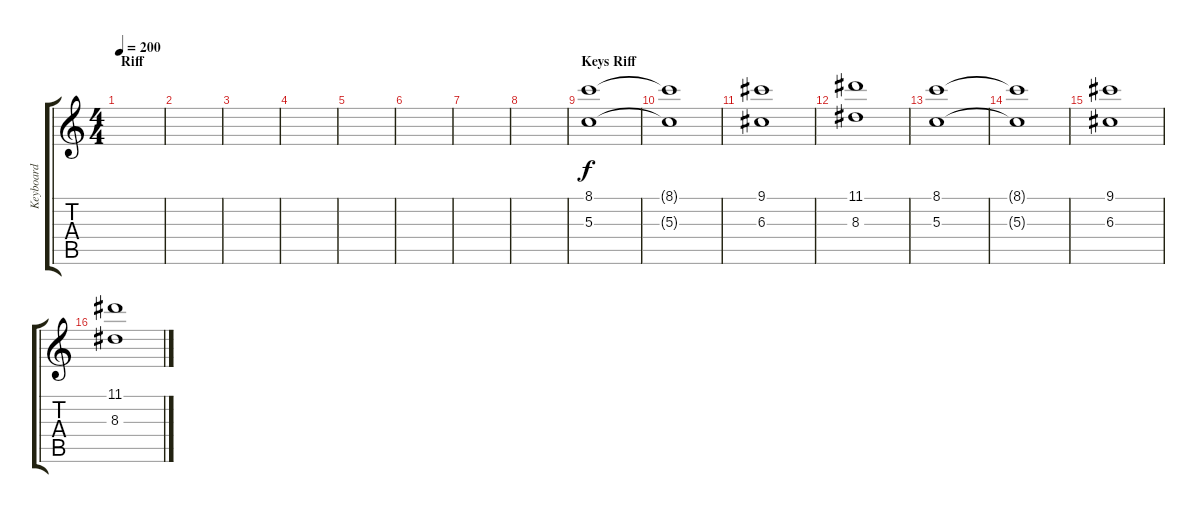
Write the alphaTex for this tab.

\track ("Keyboard" "Keyboard") {instrument choiraahs}
\staff {score tabs}
\tuning (E5 B4 G4 D4 A3 E3) {hide}
\ts (4 4)
\section ("" "Riff")
\tempo 200
\clef g2
\ks c
|
|
|
|
|
|
|
|
\section ("" "Keys Riff")
(8.1 5.3).1 |
(8.1{t} 5.3{t}).1 |
(9.1 6.3).1 |
(11.1 8.3).1 |
(8.1 5.3).1 |
(8.1{t} 5.3{t}).1 |
(9.1 6.3).1 |
(11.1 8.3).1
